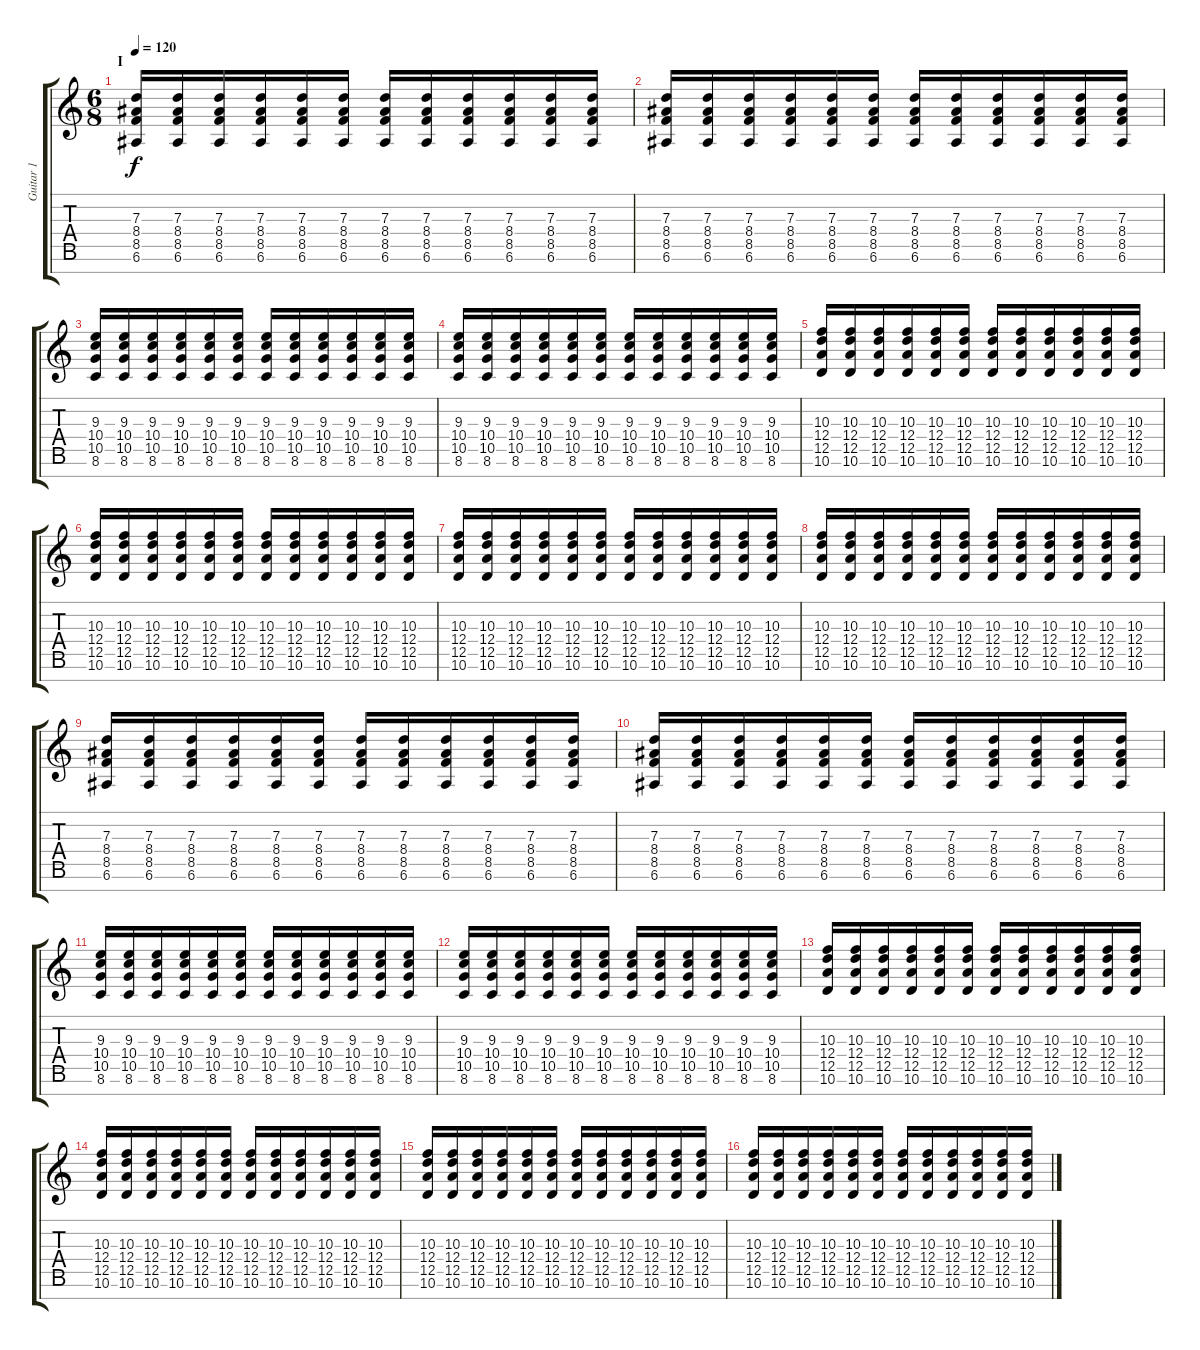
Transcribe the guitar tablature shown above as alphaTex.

\track ("Guitar 1" "Guitar 1") {instrument electricguitarjazz}
\staff {score tabs}
\tuning (E4 B3 G3 D3 A2 E2 B1) {hide}
\ts (6 8)
\section ("" "I")
\tempo 120
\clef g2
\ks c
(7.3 8.4 8.5 6.6).16{dy f instrument overdrivenguitar} (7.3 8.4 8.5 6.6).16 (7.3 8.4 8.5 6.6).16 (7.3 8.4 8.5 6.6).16 (7.3 8.4 8.5 6.6).16 (7.3 8.4 8.5 6.6).16 (7.3 8.4 8.5 6.6).16 (7.3 8.4 8.5 6.6).16 (7.3 8.4 8.5 6.6).16 (7.3 8.4 8.5 6.6).16 (7.3 8.4 8.5 6.6).16 (7.3 8.4 8.5 6.6).16 |
(7.3 8.4 8.5 6.6).16 (7.3 8.4 8.5 6.6).16 (7.3 8.4 8.5 6.6).16 (7.3 8.4 8.5 6.6).16 (7.3 8.4 8.5 6.6).16 (7.3 8.4 8.5 6.6).16 (7.3 8.4 8.5 6.6).16 (7.3 8.4 8.5 6.6).16 (7.3 8.4 8.5 6.6).16 (7.3 8.4 8.5 6.6).16 (7.3 8.4 8.5 6.6).16 (7.3 8.4 8.5 6.6).16 |
(9.3 10.4 10.5 8.6).16 (9.3 10.4 10.5 8.6).16 (9.3 10.4 10.5 8.6).16 (9.3 10.4 10.5 8.6).16 (9.3 10.4 10.5 8.6).16 (9.3 10.4 10.5 8.6).16 (9.3 10.4 10.5 8.6).16 (9.3 10.4 10.5 8.6).16 (9.3 10.4 10.5 8.6).16 (9.3 10.4 10.5 8.6).16 (9.3 10.4 10.5 8.6).16 (9.3 10.4 10.5 8.6).16 |
(9.3 10.4 10.5 8.6).16 (9.3 10.4 10.5 8.6).16 (9.3 10.4 10.5 8.6).16 (9.3 10.4 10.5 8.6).16 (9.3 10.4 10.5 8.6).16 (9.3 10.4 10.5 8.6).16 (9.3 10.4 10.5 8.6).16 (9.3 10.4 10.5 8.6).16 (9.3 10.4 10.5 8.6).16 (9.3 10.4 10.5 8.6).16 (9.3 10.4 10.5 8.6).16 (9.3 10.4 10.5 8.6).16 |
(10.3 12.4 12.5 10.6).16 (10.3 12.4 12.5 10.6).16 (10.3 12.4 12.5 10.6).16 (10.3 12.4 12.5 10.6).16 (10.3 12.4 12.5 10.6).16 (10.3 12.4 12.5 10.6).16 (10.3 12.4 12.5 10.6).16 (10.3 12.4 12.5 10.6).16 (10.3 12.4 12.5 10.6).16 (10.3 12.4 12.5 10.6).16 (10.3 12.4 12.5 10.6).16 (10.3 12.4 12.5 10.6).16 |
(10.3 12.4 12.5 10.6).16 (10.3 12.4 12.5 10.6).16 (10.3 12.4 12.5 10.6).16 (10.3 12.4 12.5 10.6).16 (10.3 12.4 12.5 10.6).16 (10.3 12.4 12.5 10.6).16 (10.3 12.4 12.5 10.6).16 (10.3 12.4 12.5 10.6).16 (10.3 12.4 12.5 10.6).16 (10.3 12.4 12.5 10.6).16 (10.3 12.4 12.5 10.6).16 (10.3 12.4 12.5 10.6).16 |
(10.3 12.4 12.5 10.6).16 (10.3 12.4 12.5 10.6).16 (10.3 12.4 12.5 10.6).16 (10.3 12.4 12.5 10.6).16 (10.3 12.4 12.5 10.6).16 (10.3 12.4 12.5 10.6).16 (10.3 12.4 12.5 10.6).16 (10.3 12.4 12.5 10.6).16 (10.3 12.4 12.5 10.6).16 (10.3 12.4 12.5 10.6).16 (10.3 12.4 12.5 10.6).16 (10.3 12.4 12.5 10.6).16 |
(10.3 12.4 12.5 10.6).16 (10.3 12.4 12.5 10.6).16 (10.3 12.4 12.5 10.6).16 (10.3 12.4 12.5 10.6).16 (10.3 12.4 12.5 10.6).16 (10.3 12.4 12.5 10.6).16 (10.3 12.4 12.5 10.6).16 (10.3 12.4 12.5 10.6).16 (10.3 12.4 12.5 10.6).16 (10.3 12.4 12.5 10.6).16 (10.3 12.4 12.5 10.6).16 (10.3 12.4 12.5 10.6).16 |
(7.3 8.4 8.5 6.6).16 (7.3 8.4 8.5 6.6).16 (7.3 8.4 8.5 6.6).16 (7.3 8.4 8.5 6.6).16 (7.3 8.4 8.5 6.6).16 (7.3 8.4 8.5 6.6).16 (7.3 8.4 8.5 6.6).16 (7.3 8.4 8.5 6.6).16 (7.3 8.4 8.5 6.6).16 (7.3 8.4 8.5 6.6).16 (7.3 8.4 8.5 6.6).16 (7.3 8.4 8.5 6.6).16 |
(7.3 8.4 8.5 6.6).16 (7.3 8.4 8.5 6.6).16 (7.3 8.4 8.5 6.6).16 (7.3 8.4 8.5 6.6).16 (7.3 8.4 8.5 6.6).16 (7.3 8.4 8.5 6.6).16 (7.3 8.4 8.5 6.6).16 (7.3 8.4 8.5 6.6).16 (7.3 8.4 8.5 6.6).16 (7.3 8.4 8.5 6.6).16 (7.3 8.4 8.5 6.6).16 (7.3 8.4 8.5 6.6).16 |
(9.3 10.4 10.5 8.6).16 (9.3 10.4 10.5 8.6).16 (9.3 10.4 10.5 8.6).16 (9.3 10.4 10.5 8.6).16 (9.3 10.4 10.5 8.6).16 (9.3 10.4 10.5 8.6).16 (9.3 10.4 10.5 8.6).16 (9.3 10.4 10.5 8.6).16 (9.3 10.4 10.5 8.6).16 (9.3 10.4 10.5 8.6).16 (9.3 10.4 10.5 8.6).16 (9.3 10.4 10.5 8.6).16 |
(9.3 10.4 10.5 8.6).16 (9.3 10.4 10.5 8.6).16 (9.3 10.4 10.5 8.6).16 (9.3 10.4 10.5 8.6).16 (9.3 10.4 10.5 8.6).16 (9.3 10.4 10.5 8.6).16 (9.3 10.4 10.5 8.6).16 (9.3 10.4 10.5 8.6).16 (9.3 10.4 10.5 8.6).16 (9.3 10.4 10.5 8.6).16 (9.3 10.4 10.5 8.6).16 (9.3 10.4 10.5 8.6).16 |
(10.3 12.4 12.5 10.6).16 (10.3 12.4 12.5 10.6).16 (10.3 12.4 12.5 10.6).16 (10.3 12.4 12.5 10.6).16 (10.3 12.4 12.5 10.6).16 (10.3 12.4 12.5 10.6).16 (10.3 12.4 12.5 10.6).16 (10.3 12.4 12.5 10.6).16 (10.3 12.4 12.5 10.6).16 (10.3 12.4 12.5 10.6).16 (10.3 12.4 12.5 10.6).16 (10.3 12.4 12.5 10.6).16 |
(10.3 12.4 12.5 10.6).16 (10.3 12.4 12.5 10.6).16 (10.3 12.4 12.5 10.6).16 (10.3 12.4 12.5 10.6).16 (10.3 12.4 12.5 10.6).16 (10.3 12.4 12.5 10.6).16 (10.3 12.4 12.5 10.6).16 (10.3 12.4 12.5 10.6).16 (10.3 12.4 12.5 10.6).16 (10.3 12.4 12.5 10.6).16 (10.3 12.4 12.5 10.6).16 (10.3 12.4 12.5 10.6).16 |
(10.3 12.4 12.5 10.6).16 (10.3 12.4 12.5 10.6).16 (10.3 12.4 12.5 10.6).16 (10.3 12.4 12.5 10.6).16 (10.3 12.4 12.5 10.6).16 (10.3 12.4 12.5 10.6).16 (10.3 12.4 12.5 10.6).16 (10.3 12.4 12.5 10.6).16 (10.3 12.4 12.5 10.6).16 (10.3 12.4 12.5 10.6).16 (10.3 12.4 12.5 10.6).16 (10.3 12.4 12.5 10.6).16 |
(10.3 12.4 12.5 10.6).16 (10.3 12.4 12.5 10.6).16 (10.3 12.4 12.5 10.6).16 (10.3 12.4 12.5 10.6).16 (10.3 12.4 12.5 10.6).16 (10.3 12.4 12.5 10.6).16 (10.3 12.4 12.5 10.6).16 (10.3 12.4 12.5 10.6).16 (10.3 12.4 12.5 10.6).16 (10.3 12.4 12.5 10.6).16 (10.3 12.4 12.5 10.6).16 (10.3 12.4 12.5 10.6).16
